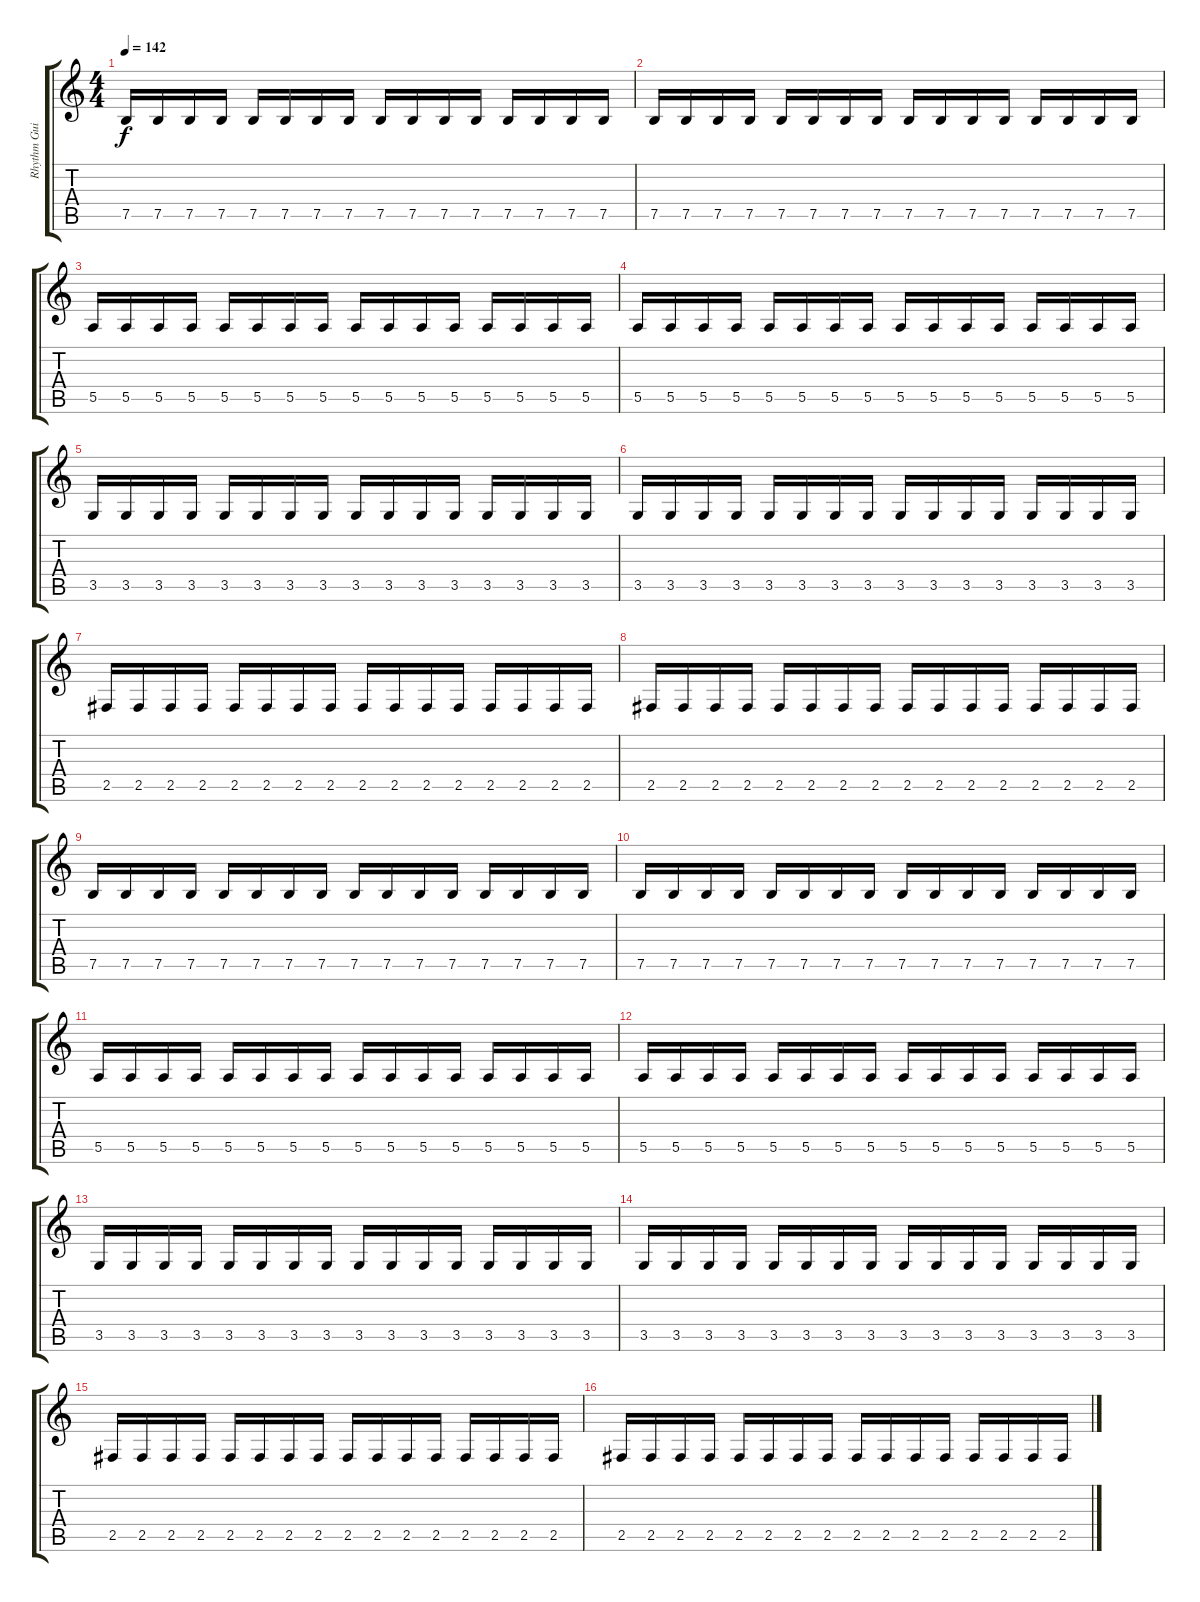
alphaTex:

\track ("Rhythm Guitar Right" "Rhythm Gui") {instrument overdrivenguitar}
\staff {score tabs}
\tuning (B3 Gb3 D3 A2 E2 B1) {hide}
\ts (4 4)
\tempo 142
\clef g2
\ks c
7.5.16{dy f volume 11} 7.5.16 7.5.16 7.5.16 7.5.16 7.5.16 7.5.16 7.5.16 7.5.16 7.5.16 7.5.16 7.5.16 7.5.16 7.5.16 7.5.16 7.5.16 |
7.5.16 7.5.16 7.5.16 7.5.16 7.5.16 7.5.16 7.5.16 7.5.16 7.5.16 7.5.16 7.5.16 7.5.16 7.5.16 7.5.16 7.5.16 7.5.16 |
5.5.16 5.5.16 5.5.16 5.5.16 5.5.16 5.5.16 5.5.16 5.5.16 5.5.16 5.5.16 5.5.16 5.5.16 5.5.16 5.5.16 5.5.16 5.5.16 |
5.5.16 5.5.16 5.5.16 5.5.16 5.5.16 5.5.16 5.5.16 5.5.16 5.5.16 5.5.16 5.5.16 5.5.16 5.5.16 5.5.16 5.5.16 5.5.16 |
3.5.16 3.5.16 3.5.16 3.5.16 3.5.16 3.5.16 3.5.16 3.5.16 3.5.16 3.5.16 3.5.16 3.5.16 3.5.16 3.5.16 3.5.16 3.5.16 |
3.5.16 3.5.16 3.5.16 3.5.16 3.5.16 3.5.16 3.5.16 3.5.16 3.5.16 3.5.16 3.5.16 3.5.16 3.5.16 3.5.16 3.5.16 3.5.16 |
2.5.16 2.5.16 2.5.16 2.5.16 2.5.16 2.5.16 2.5.16 2.5.16 2.5.16 2.5.16 2.5.16 2.5.16 2.5.16 2.5.16 2.5.16 2.5.16 |
2.5.16 2.5.16 2.5.16 2.5.16 2.5.16 2.5.16 2.5.16 2.5.16 2.5.16 2.5.16 2.5.16 2.5.16 2.5.16 2.5.16 2.5.16 2.5.16 |
7.5.16 7.5.16 7.5.16 7.5.16 7.5.16 7.5.16 7.5.16 7.5.16 7.5.16 7.5.16 7.5.16 7.5.16 7.5.16 7.5.16 7.5.16 7.5.16 |
7.5.16 7.5.16 7.5.16 7.5.16 7.5.16 7.5.16 7.5.16 7.5.16 7.5.16 7.5.16 7.5.16 7.5.16 7.5.16 7.5.16 7.5.16 7.5.16 |
5.5.16 5.5.16 5.5.16 5.5.16 5.5.16 5.5.16 5.5.16 5.5.16 5.5.16 5.5.16 5.5.16 5.5.16 5.5.16 5.5.16 5.5.16 5.5.16 |
5.5.16 5.5.16 5.5.16 5.5.16 5.5.16 5.5.16 5.5.16 5.5.16 5.5.16 5.5.16 5.5.16 5.5.16 5.5.16 5.5.16 5.5.16 5.5.16 |
3.5.16 3.5.16 3.5.16 3.5.16 3.5.16 3.5.16 3.5.16 3.5.16 3.5.16 3.5.16 3.5.16 3.5.16 3.5.16 3.5.16 3.5.16 3.5.16 |
3.5.16 3.5.16 3.5.16 3.5.16 3.5.16 3.5.16 3.5.16 3.5.16 3.5.16 3.5.16 3.5.16 3.5.16 3.5.16 3.5.16 3.5.16 3.5.16 |
2.5.16 2.5.16 2.5.16 2.5.16 2.5.16 2.5.16 2.5.16 2.5.16 2.5.16 2.5.16 2.5.16 2.5.16 2.5.16 2.5.16 2.5.16 2.5.16 |
2.5.16 2.5.16 2.5.16 2.5.16 2.5.16 2.5.16 2.5.16 2.5.16 2.5.16 2.5.16 2.5.16 2.5.16 2.5.16 2.5.16 2.5.16 2.5.16
